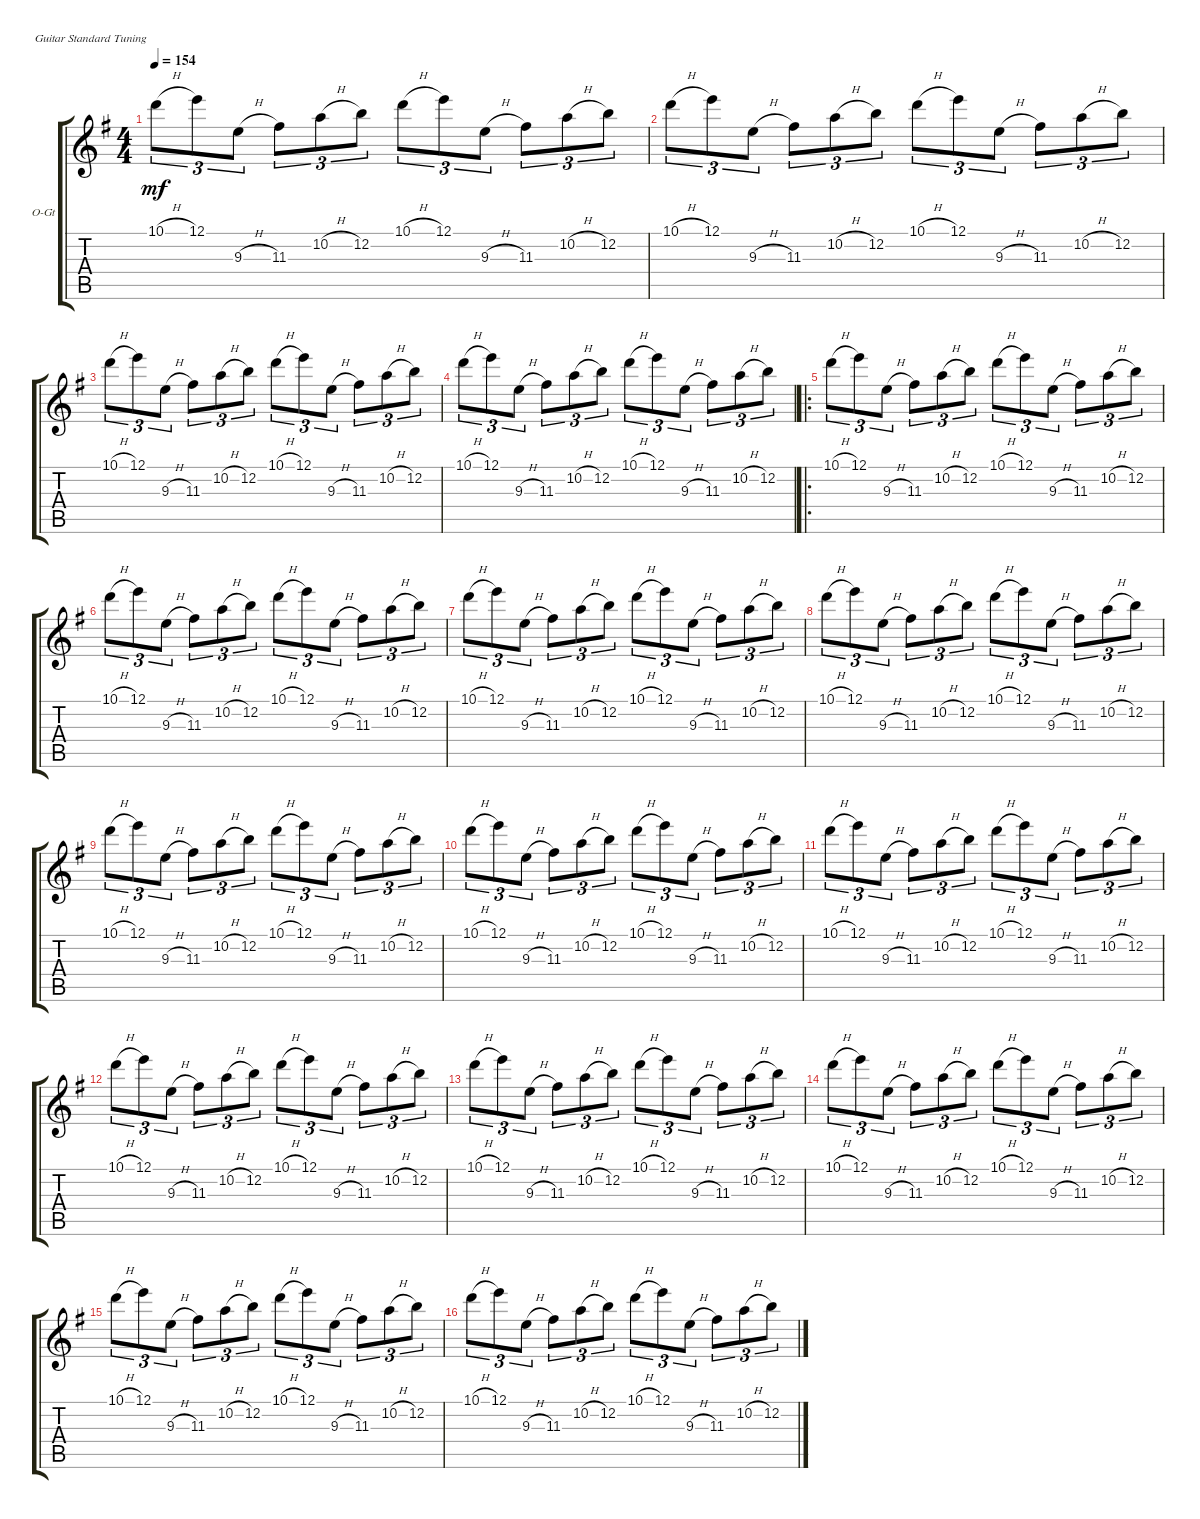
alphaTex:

\defaultSystemsLayout 4
\bracketExtendMode groupsimilarinstruments
\firstSystemTrackNameOrientation horizontal
\otherSystemsTrackNameOrientation horizontal
\track ("Octave Pedal" "O-Gt") {instrument distortionguitar}
\staff {score tabs}
\tuning (E4 B3 G3 D3 A2 E2)
\ts (4 4)
\tempo 154
\clef g2
\scale
0.513944
\ks g
10.1{h}.8{tu (3 2) dy mf instrument distortionguitar} 12.1.8{tu (3 2)} 9.3{h}.8{tu (3 2)} 11.3.8{tu (3 2)} 10.2{h}.8{tu (3 2)} 12.2.8{tu (3 2)} 10.1{h}.8{tu (3 2)} 12.1.8{tu (3 2)} 9.3{h}.8{tu (3 2)} 11.3.8{tu (3 2)} 10.2{h}.8{tu (3 2)} 12.2.8{tu (3 2)} |
\scale
0.243028 10.1{h}.8{tu (3 2)} 12.1.8{tu (3 2)} 9.3{h}.8{tu (3 2)} 11.3.8{tu (3 2)} 10.2{h}.8{tu (3 2)} 12.2.8{tu (3 2)} 10.1{h}.8{tu (3 2)} 12.1.8{tu (3 2)} 9.3{h}.8{tu (3 2)} 11.3.8{tu (3 2)} 10.2{h}.8{tu (3 2)} 12.2.8{tu (3 2)} |
\scale
0.243028 10.1{h}.8{tu (3 2)} 12.1.8{tu (3 2)} 9.3{h}.8{tu (3 2)} 11.3.8{tu (3 2)} 10.2{h}.8{tu (3 2)} 12.2.8{tu (3 2)} 10.1{h}.8{tu (3 2)} 12.1.8{tu (3 2)} 9.3{h}.8{tu (3 2)} 11.3.8{tu (3 2)} 10.2{h}.8{tu (3 2)} 12.2.8{tu (3 2)} |
\scale
0.312821 10.1{h}.8{tu (3 2)} 12.1.8{tu (3 2)} 9.3{h}.8{tu (3 2)} 11.3.8{tu (3 2)} 10.2{h}.8{tu (3 2)} 12.2.8{tu (3 2)} 10.1{h}.8{tu (3 2)} 12.1.8{tu (3 2)} 9.3{h}.8{tu (3 2)} 11.3.8{tu (3 2)} 10.2{h}.8{tu (3 2)} 12.2.8{tu (3 2)} |
\ro
\scale
0.374359 10.1{h}.8{tu (3 2)} 12.1.8{tu (3 2)} 9.3{h}.8{tu (3 2)} 11.3.8{tu (3 2)} 10.2{h}.8{tu (3 2)} 12.2.8{tu (3 2)} 10.1{h}.8{tu (3 2)} 12.1.8{tu (3 2)} 9.3{h}.8{tu (3 2)} 11.3.8{tu (3 2)} 10.2{h}.8{tu (3 2)} 12.2.8{tu (3 2)} |
\scale
0.312821 10.1{h}.8{tu (3 2)} 12.1.8{tu (3 2)} 9.3{h}.8{tu (3 2)} 11.3.8{tu (3 2)} 10.2{h}.8{tu (3 2)} 12.2.8{tu (3 2)} 10.1{h}.8{tu (3 2)} 12.1.8{tu (3 2)} 9.3{h}.8{tu (3 2)} 11.3.8{tu (3 2)} 10.2{h}.8{tu (3 2)} 12.2.8{tu (3 2)} |
\scale
0.333333 10.1{h}.8{tu (3 2)} 12.1.8{tu (3 2)} 9.3{h}.8{tu (3 2)} 11.3.8{tu (3 2)} 10.2{h}.8{tu (3 2)} 12.2.8{tu (3 2)} 10.1{h}.8{tu (3 2)} 12.1.8{tu (3 2)} 9.3{h}.8{tu (3 2)} 11.3.8{tu (3 2)} 10.2{h}.8{tu (3 2)} 12.2.8{tu (3 2)} |
\scale
0.333333 10.1{h}.8{tu (3 2)} 12.1.8{tu (3 2)} 9.3{h}.8{tu (3 2)} 11.3.8{tu (3 2)} 10.2{h}.8{tu (3 2)} 12.2.8{tu (3 2)} 10.1{h}.8{tu (3 2)} 12.1.8{tu (3 2)} 9.3{h}.8{tu (3 2)} 11.3.8{tu (3 2)} 10.2{h}.8{tu (3 2)} 12.2.8{tu (3 2)} |
\scale
0.333333 10.1{h}.8{tu (3 2)} 12.1.8{tu (3 2)} 9.3{h}.8{tu (3 2)} 11.3.8{tu (3 2)} 10.2{h}.8{tu (3 2)} 12.2.8{tu (3 2)} 10.1{h}.8{tu (3 2)} 12.1.8{tu (3 2)} 9.3{h}.8{tu (3 2)} 11.3.8{tu (3 2)} 10.2{h}.8{tu (3 2)} 12.2.8{tu (3 2)} |
\scale
0.333333 10.1{h}.8{tu (3 2)} 12.1.8{tu (3 2)} 9.3{h}.8{tu (3 2)} 11.3.8{tu (3 2)} 10.2{h}.8{tu (3 2)} 12.2.8{tu (3 2)} 10.1{h}.8{tu (3 2)} 12.1.8{tu (3 2)} 9.3{h}.8{tu (3 2)} 11.3.8{tu (3 2)} 10.2{h}.8{tu (3 2)} 12.2.8{tu (3 2)} |
\scale
0.333333 10.1{h}.8{tu (3 2)} 12.1.8{tu (3 2)} 9.3{h}.8{tu (3 2)} 11.3.8{tu (3 2)} 10.2{h}.8{tu (3 2)} 12.2.8{tu (3 2)} 10.1{h}.8{tu (3 2)} 12.1.8{tu (3 2)} 9.3{h}.8{tu (3 2)} 11.3.8{tu (3 2)} 10.2{h}.8{tu (3 2)} 12.2.8{tu (3 2)} |
\scale
0.333333 10.1{h}.8{tu (3 2)} 12.1.8{tu (3 2)} 9.3{h}.8{tu (3 2)} 11.3.8{tu (3 2)} 10.2{h}.8{tu (3 2)} 12.2.8{tu (3 2)} 10.1{h}.8{tu (3 2)} 12.1.8{tu (3 2)} 9.3{h}.8{tu (3 2)} 11.3.8{tu (3 2)} 10.2{h}.8{tu (3 2)} 12.2.8{tu (3 2)} |
\scale
0.333333 10.1{h}.8{tu (3 2)} 12.1.8{tu (3 2)} 9.3{h}.8{tu (3 2)} 11.3.8{tu (3 2)} 10.2{h}.8{tu (3 2)} 12.2.8{tu (3 2)} 10.1{h}.8{tu (3 2)} 12.1.8{tu (3 2)} 9.3{h}.8{tu (3 2)} 11.3.8{tu (3 2)} 10.2{h}.8{tu (3 2)} 12.2.8{tu (3 2)} |
\scale
0.333333 10.1{h}.8{tu (3 2)} 12.1.8{tu (3 2)} 9.3{h}.8{tu (3 2)} 11.3.8{tu (3 2)} 10.2{h}.8{tu (3 2)} 12.2.8{tu (3 2)} 10.1{h}.8{tu (3 2)} 12.1.8{tu (3 2)} 9.3{h}.8{tu (3 2)} 11.3.8{tu (3 2)} 10.2{h}.8{tu (3 2)} 12.2.8{tu (3 2)} |
\scale
0.333333 10.1{h}.8{tu (3 2)} 12.1.8{tu (3 2)} 9.3{h}.8{tu (3 2)} 11.3.8{tu (3 2)} 10.2{h}.8{tu (3 2)} 12.2.8{tu (3 2)} 10.1{h}.8{tu (3 2)} 12.1.8{tu (3 2)} 9.3{h}.8{tu (3 2)} 11.3.8{tu (3 2)} 10.2{h}.8{tu (3 2)} 12.2.8{tu (3 2)} |
\scale
0.333333 10.1{h}.8{tu (3 2)} 12.1.8{tu (3 2)} 9.3{h}.8{tu (3 2)} 11.3.8{tu (3 2)} 10.2{h}.8{tu (3 2)} 12.2.8{tu (3 2)} 10.1{h}.8{tu (3 2)} 12.1.8{tu (3 2)} 9.3{h}.8{tu (3 2)} 11.3.8{tu (3 2)} 10.2{h}.8{tu (3 2)} 12.2.8{tu (3 2)}
